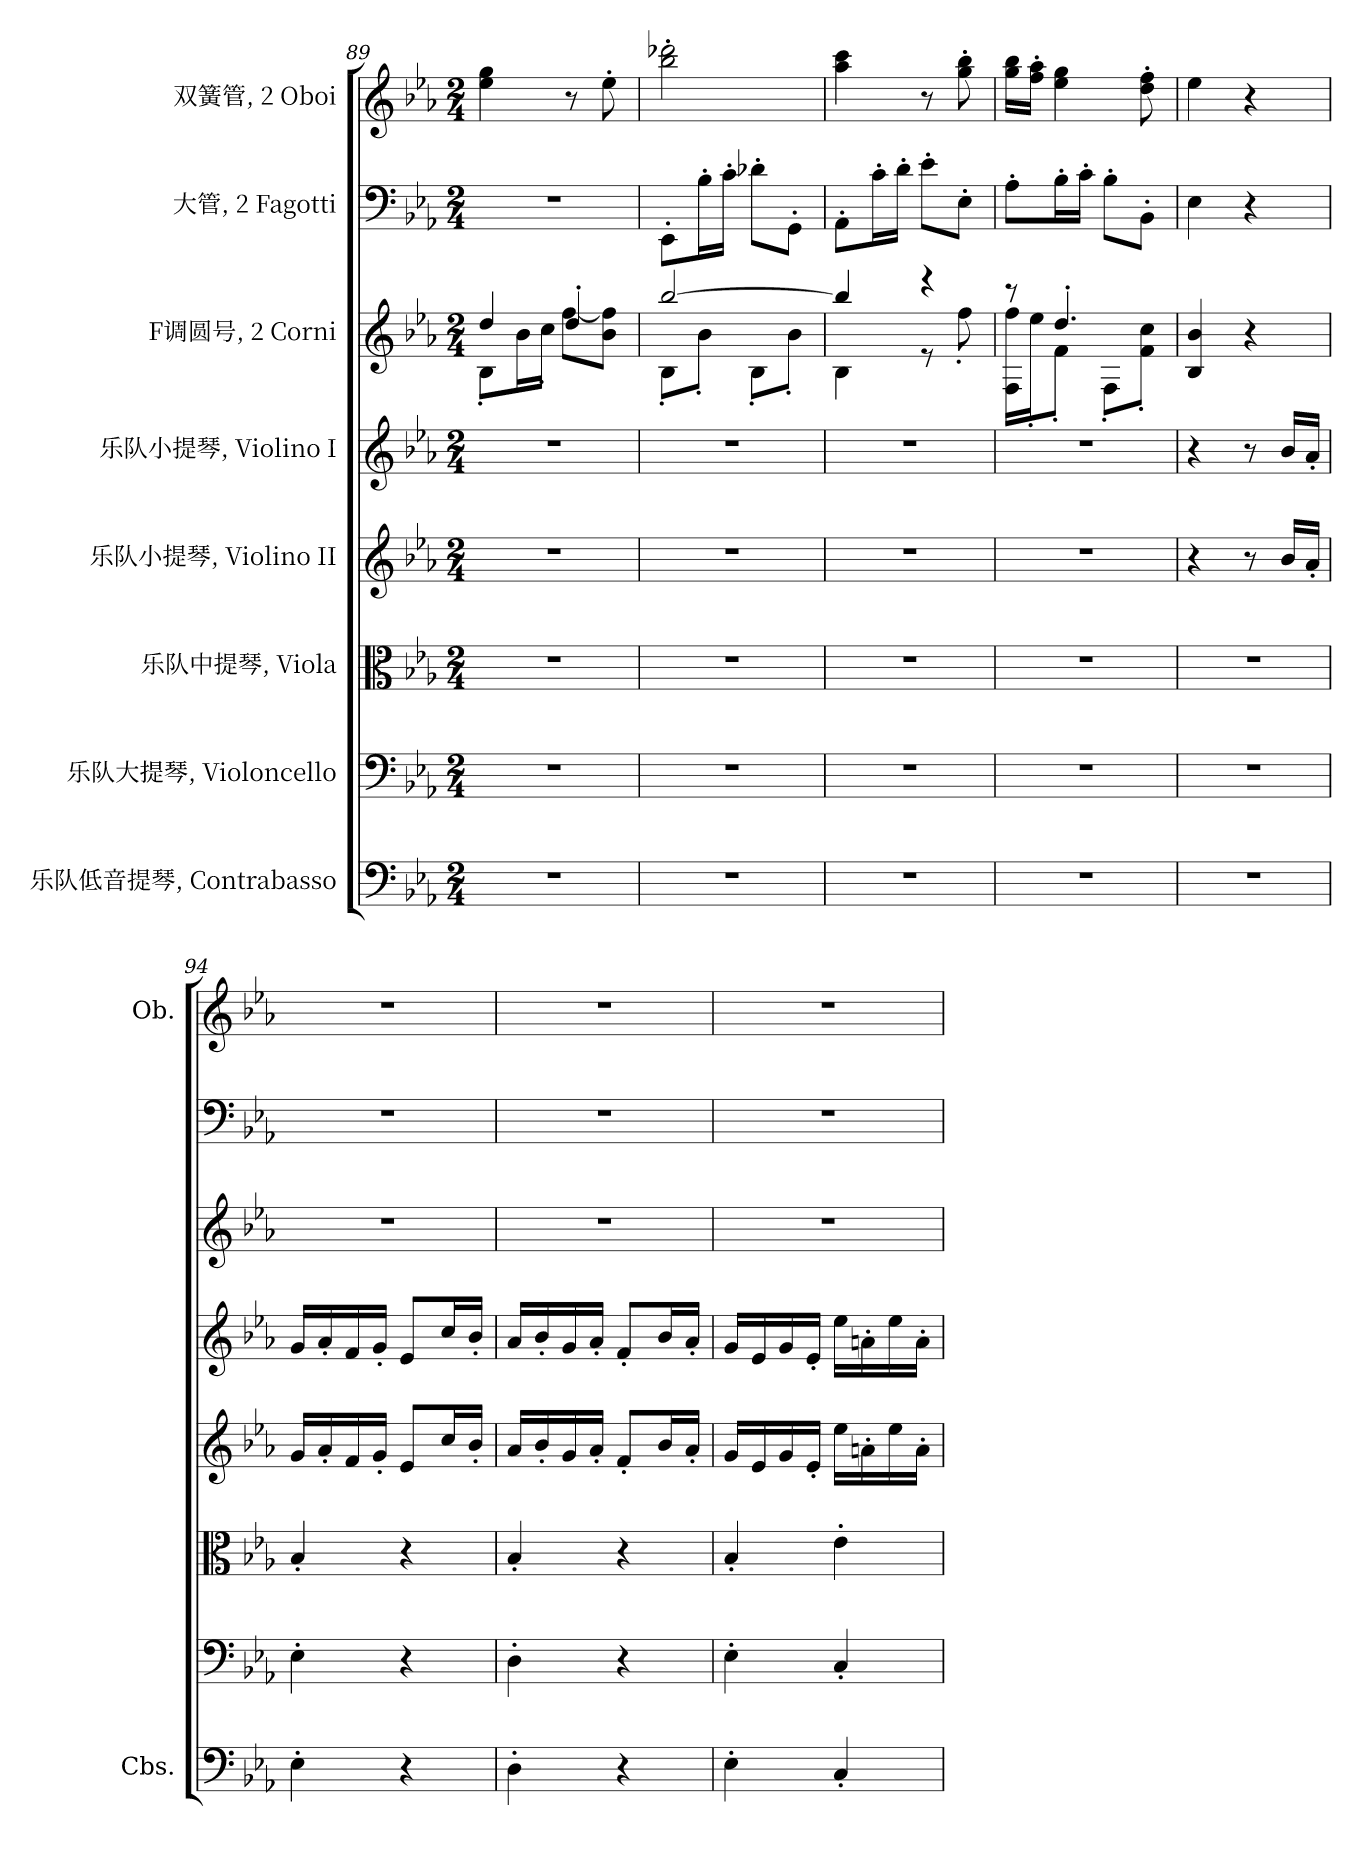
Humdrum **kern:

**kern	**kern	**kern	**kern	**kern	**kern	**kern	**kern
*part8	*part7	*part6	*part5	*part4	*part3	*part2	*part1
*staff8	*staff7	*staff6	*staff5	*staff4	*staff3	*staff2	*staff1
*I"乐队低音提琴, Contrabasso	*I"乐队大提琴, Violoncello	*I"乐队中提琴, Viola	*I"乐队小提琴, Violino II	*I"乐队小提琴, Violino I	*I"F调圆号, 2 Corni	*I"大管, 2 Fagotti	*I"双簧管, 2 Oboi
*I'Cbs.	*	*	*	*	*	*	*I'Ob.
!!LO:PB:g=z
*clefF4	*clefF4	*clefC3	*clefG2	*clefG2	*clefG2	*clefF4	*clefG2
*ITrd7c12	*	*	*	*	*ITrd4c7	*	*
*k[b-e-a-]	*k[b-e-a-]	*k[b-e-a-]	*k[b-e-a-]	*k[b-e-a-]	*k[b-e-a-d-]	*k[b-e-a-]	*k[b-e-a-]
*M2/4	*M2/4	*M2/4	*M2/4	*M2/4	*M2/4	*M2/4	*M2/4
=89	=89	=89	=89	=89	=89	=89	=89
*	*	*	*	*	*^	*	*
2r	2r	2r	2r	2r	4g/	8E-'\L	2r	4ee-\ 4gg\
.	.	.	.	.	.	16e-'\L	.	.
.	.	.	.	.	.	16f'\JJ	.	.
.	.	.	.	.	4g'/	[8b-\L	.	8r
.	.	.	.	.	.	8e-\ 8b-\]J	.	8ee-'\
=90	=90	=90	=90	=90	=90	=90	=90	=90
2r	2r	2r	2r	2r	[2ee-/	8E-'\L	8EE-'\L	2bb-\' 2ddd-X\'
.	.	.	.	.	.	8e-'\J	16B-'\L	.
.	.	.	.	.	.	.	16c'\JJ	.
.	.	.	.	.	.	8E-'\L	8d-X'\L	.
.	.	.	.	.	.	8e-'\J	8GG'\J	.
=91	=91	=91	=91	=91	=91	=91	=91	=91
2r	2r	2r	2r	2r	4ee-/]	4E-\	8AA-'\L	4aa-\ 4ccc\
.	.	.	.	.	.	.	16c'\L	.
.	.	.	.	.	.	.	16d'\JJ	.
.	.	.	.	.	4r	8r	8e-'\L	8r
.	.	.	.	.	.	8b-'\	8E-'\J	8gg\' 8bb-\'
=92	=92	=92	=92	=92	=92	=92	=92	=92
2r	2r	2r	2r	2r	8r	16BB-\ 16b-\LL	8A-'\L	16gg\ 16bb-\LL
.	.	.	.	.	.	16a-'\J	.	16ff\' 16aa-\'JJ
.	.	.	.	.	4.g'/	8B-'\J	16B-'\L	4ee-\ 4gg\
.	.	.	.	.	.	.	16c'\JJ	.
.	.	.	.	.	.	8BB-'\L	8B-'\L	.
.	.	.	.	.	.	8B-\' 8f\'J	8BB-'\J	8dd\' 8ff\'
*	*	*	*	*	*v	*v	*	*
=93	=93	=93	=93	=93	=93	=93	=93
2r	2r	2r	4r	4r	4E-/ 4e-/	4E-\	4ee-\
.	.	.	8r	8r	4r	4r	4r
.	.	.	16b-/LL	16b-/LL	.	.	.
.	.	.	16a-'/JJ	16a-'/JJ	.	.	.
=94	=94	=94	=94	=94	=94	=94	=94
4EE-'\	4E-'\	4B-'/	16g/LL	16g/LL	2r	2r	2r
.	.	.	16a-'/	16a-'/	.	.	.
.	.	.	16f/	16f/	.	.	.
.	.	.	16g'/JJ	16g'/JJ	.	.	.
4r	4r	4r	8e-/L	8e-/L	.	.	.
.	.	.	16cc/L	16cc/L	.	.	.
.	.	.	16b-'/JJ	16b-'/JJ	.	.	.
!!LO:PB:g=z
=95	=95	=95	=95	=95	=95	=95	=95
4DD'\	4D'\	4B-'/	16a-/LL	16a-/LL	2r	2r	2r
.	.	.	16b-'/	16b-'/	.	.	.
.	.	.	16g/	16g/	.	.	.
.	.	.	16a-'/JJ	16a-'/JJ	.	.	.
4r	4r	4r	8f'/L	8f'/L	.	.	.
.	.	.	16b-/L	16b-/L	.	.	.
.	.	.	16a-'/JJ	16a-'/JJ	.	.	.
=96	=96	=96	=96	=96	=96	=96	=96
4EE-'\	4E-'\	4B-'/	16g/LL	16g/LL	2r	2r	2r
.	.	.	16e-/	16e-/	.	.	.
.	.	.	16g/	16g/	.	.	.
.	.	.	16e-'/JJ	16e-'/JJ	.	.	.
4CC'/	4C'/	4e-'\	16ee-\LL	16ee-\LL	.	.	.
.	.	.	16an'\	16an'\	.	.	.
.	.	.	16ee-\	16ee-\	.	.	.
.	.	.	16a'\JJ	16a'\JJ	.	.	.
=	=	=	=	=	=	=	=
*-	*-	*-	*-	*-	*-	*-	*-
